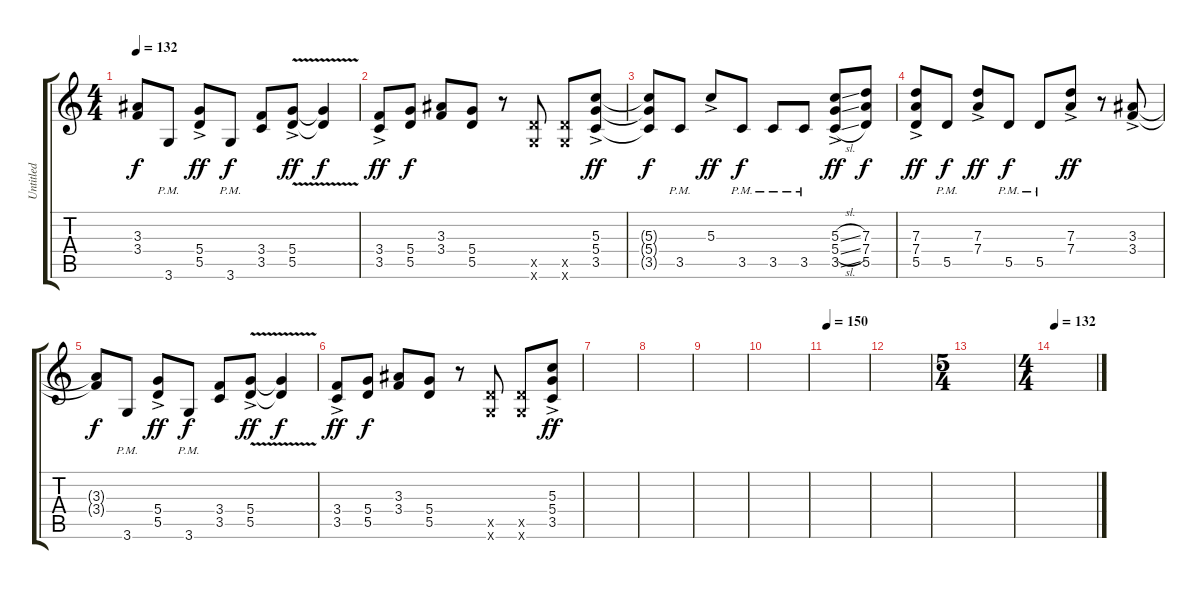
\track ("Untitled" "Untitled") {instrument overdrivenguitar}
\staff {score tabs}
\tuning (E4 B3 G3 D3 A2 E2) {hide}
\ts (4 4)
\tempo 132
\clef g2
\ks c
(3.3{t} 3.4{t}).8{dy f} 3.6{pm}.8 (5.4{ac} 5.5{ac}).8{dy ff} 3.6{pm}.8{dy f} (3.4 3.5).8 (5.4{v ac} 5.5{v ac}).8{dy ff} (5.4{v t} 5.5{v t}).4{dy f} |
(3.4{ac} 3.5{ac}).8{dy ff} (5.4 5.5).8{dy f} (3.3 3.4).8 (5.4 5.5).8 r.8 (5.5{x} 3.6{x}).8 (5.5{x} 3.6{x}).8 (5.3{ac} 5.4{ac} 3.5{ac}).8{dy ff} |
(5.3{t} 5.4{t} 3.5{t}).8{dy f} 3.5{pm}.8 5.3{ac}.8{dy ff} 3.5{pm}.8{dy f} 3.5{pm}.8 3.5{pm}.8 (5.3{sl ac} 5.4{sl ac} 3.5{sl ac}).8{dy ff} (7.3 7.4 5.5).8{dy f} |
(7.3{ac} 7.4{ac} 5.5{ac}).8{dy ff} 5.5{pm}.8{dy f} (7.3{ac} 7.4{ac}).8{dy ff} 5.5{pm}.8{dy f} 5.5{pm}.8 (7.3{ac} 7.4{ac}).8{dy ff} r.8 (3.3{ac} 3.4{ac}).8 |
(3.3{t} 3.4{t}).8{dy f} 3.6{pm}.8 (5.4{ac} 5.5{ac}).8{dy ff} 3.6{pm}.8{dy f} (3.4 3.5).8 (5.4{v ac} 5.5{v ac}).8{dy ff} (5.4{v t} 5.5{v t}).4{dy f} |
(3.4{ac} 3.5{ac}).8{dy ff} (5.4 5.5).8{dy f} (3.3 3.4).8 (5.4 5.5).8 r.8 (5.5{x} 3.6{x}).8 (5.5{x} 3.6{x}).8 (5.3{ac} 5.4{ac} 3.5{ac}).8{dy ff} |
|
|
|
|
\tempo 150
|
|
\ts (5 4)
|
\ts (4 4)
\tempo 132
